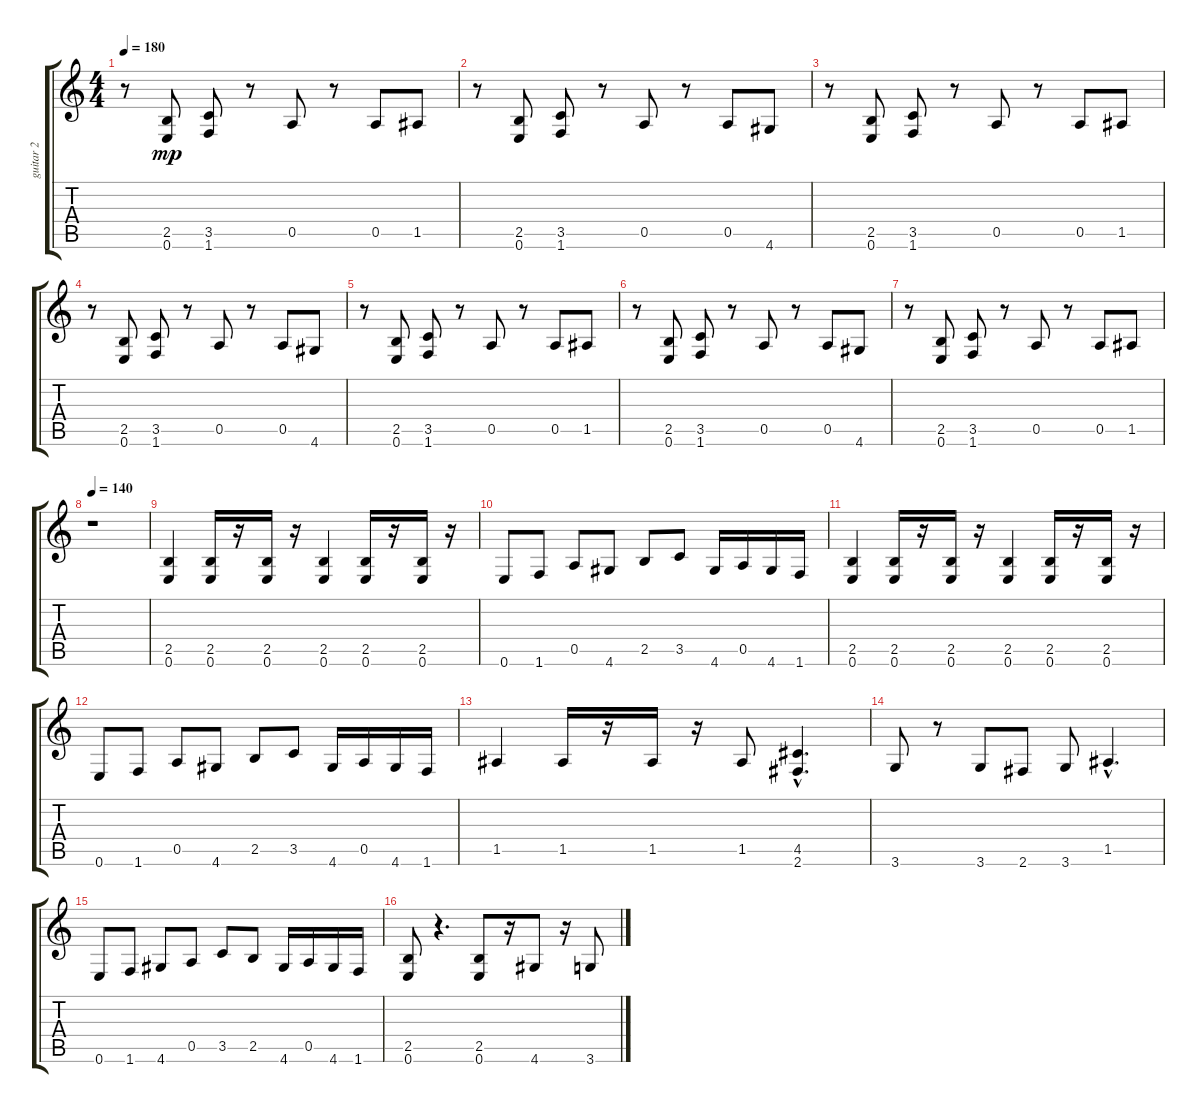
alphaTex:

\track ("guitar 2            " "guitar 2  ") {instrument distortionguitar}
\staff {score tabs}
\tuning (E4 B3 G3 D3 A2 E2) {hide}
\ts (4 4)
\tempo 180
\clef g2
\ks c
r.8{dy mp} (2.5 0.6).8 (3.5 1.6).8 r.8 0.5.8 r.8 0.5.8 1.5.8 |
r.8 (2.5 0.6).8 (3.5 1.6).8 r.8 0.5.8 r.8 0.5.8 4.6.8 |
r.8 (2.5 0.6).8 (3.5 1.6).8 r.8 0.5.8 r.8 0.5.8 1.5.8 |
r.8 (2.5 0.6).8 (3.5 1.6).8 r.8 0.5.8 r.8 0.5.8 4.6.8 |
r.8 (2.5 0.6).8 (3.5 1.6).8 r.8 0.5.8 r.8 0.5.8 1.5.8 |
r.8 (2.5 0.6).8 (3.5 1.6).8 r.8 0.5.8 r.8 0.5.8 4.6.8 |
r.8 (2.5 0.6).8 (3.5 1.6).8 r.8 0.5.8 r.8 0.5.8 1.5.8 |
\tempo 140
r.1 |
(2.5 0.6).4 (2.5 0.6).16 r.16 (2.5 0.6).16 r.16 (2.5 0.6).4 (2.5 0.6).16 r.16 (2.5 0.6).16 r.16 |
0.6.8 1.6.8 0.5.8 4.6.8 2.5.8 3.5.8 4.6.16 0.5.16 4.6.16 1.6.16 |
(2.5 0.6).4 (2.5 0.6).16 r.16 (2.5 0.6).16 r.16 (2.5 0.6).4 (2.5 0.6).16 r.16 (2.5 0.6).16 r.16 |
0.6.8 1.6.8 0.5.8 4.6.8 2.5.8 3.5.8 4.6.16 0.5.16 4.6.16 1.6.16 |
1.5.4 1.5.16 r.16 1.5.16 r.16 1.5.8 (4.5{hac} 2.6{hac}).4{d} |
3.6.8 r.8 3.6.8 2.6.8 3.6.8 1.5{hac}.4{d} |
0.6.8 1.6.8 4.6.8 0.5.8 3.5.8 2.5.8 4.6.16 0.5.16 4.6.16 1.6.16 |
(2.5 0.6).8 r.4{d} (2.5 0.6).8 r.16 4.6.8 r.16 3.6.8
